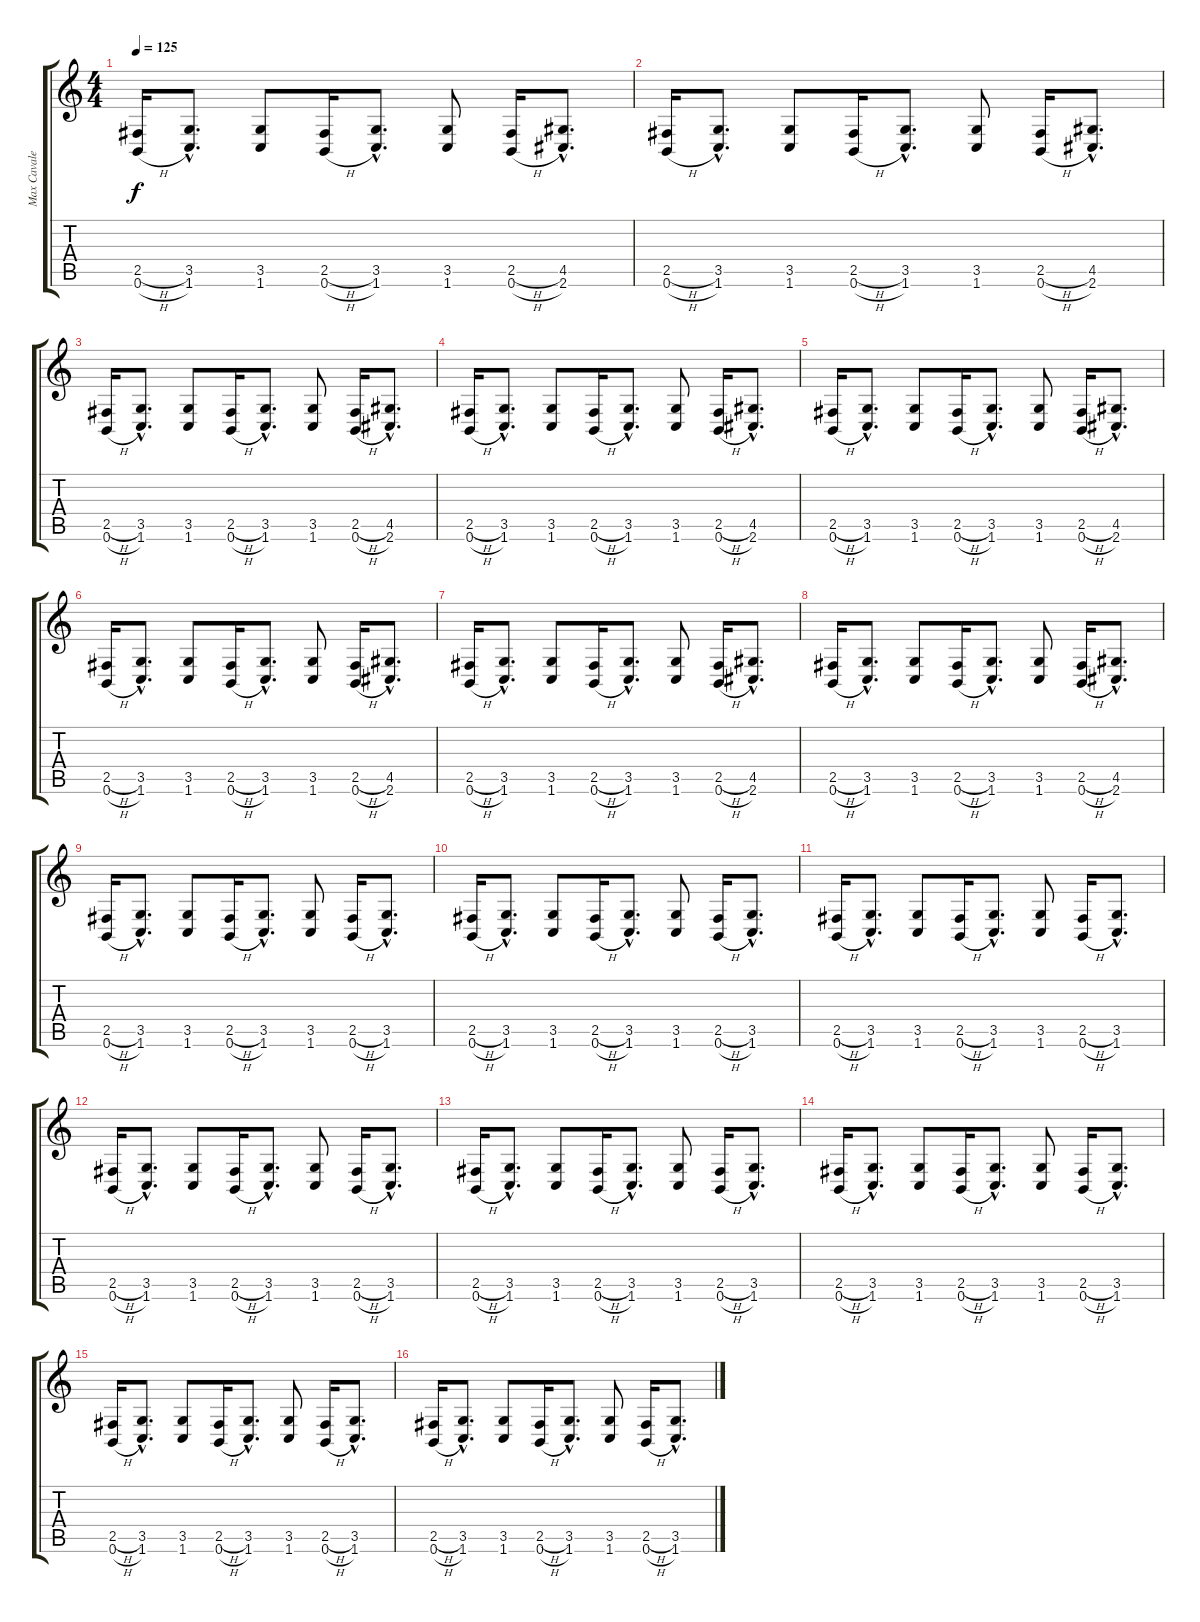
\track ("Max Cavalera" "Max Cavale") {instrument distortionguitar}
\staff {score tabs}
\tuning (B3 Gb3 D3 A2 E2 B1) {hide}
\ts (4 4)
\tempo 125
\clef g2
\ks c
(2.5{h} 0.6{h}).16{dy f} (3.5{hac} 1.6{hac}).8{d} (3.5 1.6).8 (2.5{h} 0.6{h}).16 (3.5{hac} 1.6{hac}).8{d} (3.5 1.6).8 (2.5{h} 0.6{h}).16 (4.5{hac} 2.6{hac}).8{d} |
(2.5{h} 0.6{h}).16 (3.5{hac} 1.6{hac}).8{d} (3.5 1.6).8 (2.5{h} 0.6{h}).16 (3.5{hac} 1.6{hac}).8{d} (3.5 1.6).8 (2.5{h} 0.6{h}).16 (4.5{hac} 2.6{hac}).8{d} |
(2.5{h} 0.6{h}).16 (3.5{hac} 1.6{hac}).8{d} (3.5 1.6).8 (2.5{h} 0.6{h}).16 (3.5{hac} 1.6{hac}).8{d} (3.5 1.6).8 (2.5{h} 0.6{h}).16 (4.5{hac} 2.6{hac}).8{d} |
(2.5{h} 0.6{h}).16 (3.5{hac} 1.6{hac}).8{d} (3.5 1.6).8 (2.5{h} 0.6{h}).16 (3.5{hac} 1.6{hac}).8{d} (3.5 1.6).8 (2.5{h} 0.6{h}).16 (4.5{hac} 2.6{hac}).8{d} |
(2.5{h} 0.6{h}).16 (3.5{hac} 1.6{hac}).8{d} (3.5 1.6).8 (2.5{h} 0.6{h}).16 (3.5{hac} 1.6{hac}).8{d} (3.5 1.6).8 (2.5{h} 0.6{h}).16 (4.5{hac} 2.6{hac}).8{d} |
(2.5{h} 0.6{h}).16 (3.5{hac} 1.6{hac}).8{d} (3.5 1.6).8 (2.5{h} 0.6{h}).16 (3.5{hac} 1.6{hac}).8{d} (3.5 1.6).8 (2.5{h} 0.6{h}).16 (4.5{hac} 2.6{hac}).8{d} |
(2.5{h} 0.6{h}).16 (3.5{hac} 1.6{hac}).8{d} (3.5 1.6).8 (2.5{h} 0.6{h}).16 (3.5{hac} 1.6{hac}).8{d} (3.5 1.6).8 (2.5{h} 0.6{h}).16 (4.5{hac} 2.6{hac}).8{d} |
(2.5{h} 0.6{h}).16 (3.5{hac} 1.6{hac}).8{d} (3.5 1.6).8 (2.5{h} 0.6{h}).16 (3.5{hac} 1.6{hac}).8{d} (3.5 1.6).8 (2.5{h} 0.6{h}).16 (4.5{hac} 2.6{hac}).8{d} |
(2.5{h} 0.6{h}).16 (3.5{hac} 1.6{hac}).8{d} (3.5 1.6).8 (2.5{h} 0.6{h}).16 (3.5{hac} 1.6{hac}).8{d} (3.5 1.6).8 (2.5{h} 0.6{h}).16 (3.5{hac} 1.6{hac}).8{d} |
(2.5{h} 0.6{h}).16 (3.5{hac} 1.6{hac}).8{d} (3.5 1.6).8 (2.5{h} 0.6{h}).16 (3.5{hac} 1.6{hac}).8{d} (3.5 1.6).8 (2.5{h} 0.6{h}).16 (3.5{hac} 1.6{hac}).8{d} |
(2.5{h} 0.6{h}).16 (3.5{hac} 1.6{hac}).8{d} (3.5 1.6).8 (2.5{h} 0.6{h}).16 (3.5{hac} 1.6{hac}).8{d} (3.5 1.6).8 (2.5{h} 0.6{h}).16 (3.5{hac} 1.6{hac}).8{d} |
(2.5{h} 0.6{h}).16 (3.5{hac} 1.6{hac}).8{d} (3.5 1.6).8 (2.5{h} 0.6{h}).16 (3.5{hac} 1.6{hac}).8{d} (3.5 1.6).8 (2.5{h} 0.6{h}).16 (3.5{hac} 1.6{hac}).8{d} |
(2.5{h} 0.6{h}).16 (3.5{hac} 1.6{hac}).8{d} (3.5 1.6).8 (2.5{h} 0.6{h}).16 (3.5{hac} 1.6{hac}).8{d} (3.5 1.6).8 (2.5{h} 0.6{h}).16 (3.5{hac} 1.6{hac}).8{d} |
(2.5{h} 0.6{h}).16 (3.5{hac} 1.6{hac}).8{d} (3.5 1.6).8 (2.5{h} 0.6{h}).16 (3.5{hac} 1.6{hac}).8{d} (3.5 1.6).8 (2.5{h} 0.6{h}).16 (3.5{hac} 1.6{hac}).8{d} |
(2.5{h} 0.6{h}).16 (3.5{hac} 1.6{hac}).8{d} (3.5 1.6).8 (2.5{h} 0.6{h}).16 (3.5{hac} 1.6{hac}).8{d} (3.5 1.6).8 (2.5{h} 0.6{h}).16 (3.5{hac} 1.6{hac}).8{d} |
(2.5{h} 0.6{h}).16 (3.5{hac} 1.6{hac}).8{d} (3.5 1.6).8 (2.5{h} 0.6{h}).16 (3.5{hac} 1.6{hac}).8{d} (3.5 1.6).8 (2.5{h} 0.6{h}).16 (3.5{hac} 1.6{hac}).8{d}
